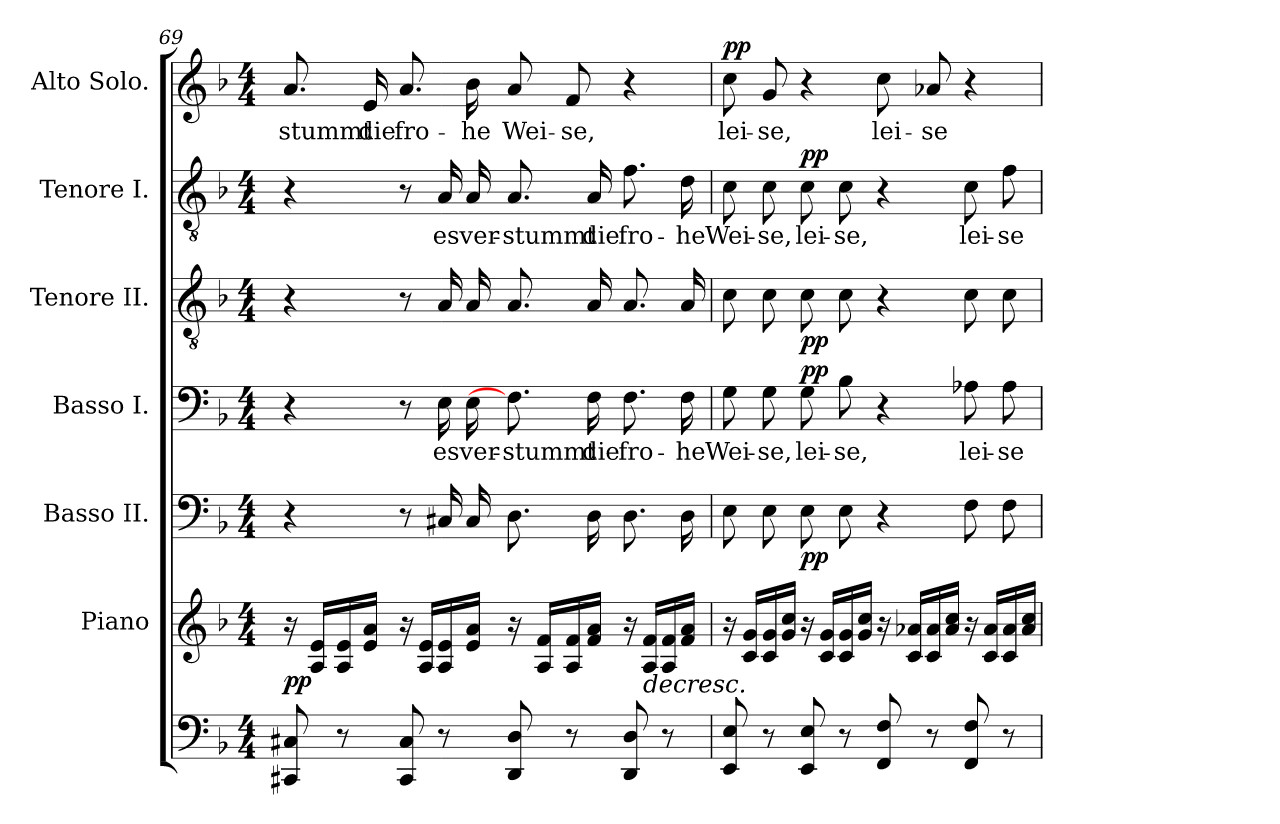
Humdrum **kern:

**kern	**kern	**dynam	**kern	**dynam	**kern	**text	**dynam	**kern	**dynam	**kern	**text	**dynam	**kern	**text	**dynam
*part7	*part6	*part6	*part5	*part5	*part4	*part4	*part4	*part3	*part3	*part2	*part2	*part2	*part1	*part1	*part1
*staff7	*staff6	*staff6	*staff5	*staff5	*staff4	*staff4	*staff4	*staff3	*staff3	*staff2	*staff2	*staff2	*staff1	*staff1	*staff1
*	*I"Piano	*	*I"Basso II.	*	*I"Basso I.	*	*	*I"Tenore II.	*	*I"Tenore I.	*	*	*I"Alto Solo.	*	*
*	*I'Piano	*	*I'Basso II.	*	*I'Basso I.	*	*	*I'Tenore II.	*	*I'Tenore I.	*	*	*I'Alto Solo.	*	*
*clefF4	*clefG2	*	*clefF4	*	*clefF4	*	*	*clefGv2	*	*clefGv2	*	*	*clefG2	*	*
*k[b-]	*k[b-]	*	*k[b-]	*	*k[b-]	*	*	*k[b-]	*	*k[b-]	*	*	*k[b-]	*	*
*F:	*F:	*	*F:	*	*F:	*	*	*F:	*	*F:	*	*	*F:	*	*
*M4/4	*M4/4	*	*M4/4	*	*M4/4	*	*	*M4/4	*	*M4/4	*	*	*M4/4	*	*
=69	=69	=69	=69	=69	=69	=69	=69	=69	=69	=69	=69	=69	=69	=69	=69
*	*^	*	*^	*	*^	*	*	*^	*	*	*	*	*	*	*
!	!	!	!	!	!	!	!	!	!	!	!	!	!	!	!	!	!	!LO:LY:b:color=#000000	!
8CC#Xi/ 8C#Xi	16r	8ryy	pp	4r	2ryy	.	4r	4ryy	.	.	4r	8ryy	.	4r	.	.	8.ai/	-stummt	.
.	16Ai/ 16eiLL	.	.	.	.	.	.	.	.	.	.	.	.	.	.	.	.	.	.
8r	16Ai/ 16ei	8ryy	.	.	.	.	.	.	.	.	.	2..ryy	.	.	.	.	.	.	.
!	!	!	!	!	!	!	!	!	!	!	!	!	!	!	!	!	!	!LO:LY:b:color=#000000	!
.	16ei/ 16aiJJ	.	.	.	.	.	.	.	.	.	.	.	.	.	.	.	16ei/	die	.
!	!	!	!	!	!	!	!	!	!	!	!	!	!	!	!	!	!	!LO:LY:b:color=#000000	!
8CC#i/ 8C#i	16r	8ryy	.	8r	.	.	8r	8ryy	.	.	8r	.	.	8r	.	.	8.ai/	fro-	.
.	16Ai/ 16eiLL	.	.	.	.	.	.	.	.	.	.	.	.	.	.	.	.	.	.
!	!	!	!	!	!	!	!	!	!LO:LY:b:color=#000000	!	!	!	!	!	!	!	!	!	!
!	!	!	!	!	!	!	!	!	!	!	!	!	!	!	!LO:LY:b:color=#000000	!	!	!	!
8r	16Ai/ 16ei	8ryy	.	16C#Xi/	.	.	16Ei\	8ryy	es	.	16Ai/	.	.	16Ai/	es	.	.	.	.
!	!	!	!	!	!	!	!	!	!LO:LY:b:color=#000000	!	!	!	!	!	!	!	!	!	!
!	!	!	!	!	!	!	!	!	!	!	!	!	!	!	!LO:LY:b:color=#000000	!	!	!	!
!	!	!	!	!	!	!	!	!	!	!	!	!	!	!	!	!	!	!LO:LY:b:color=#000000	!
.	16ei/ 16aiJJ	.	.	16C#i/	.	.	16Ei\	.	ver-	.	16Ai/	.	.	16Ai/	ver-	.	16b-i\	-he	.
!	!	!	!	!	!	!	!	!	!LO:LY:b:color=#000000	!	!	!	!	!	!	!	!	!	!
!	!	!	!	!	!	!	!	!	!	!	!	!	!	!	!LO:LY:b:color=#000000	!	!	!	!
!	!	!	!	!	!	!	!	!	!	!	!	!	!	!	!	!	!	!LO:LY:b:color=#000000	!
8DDi/ 8Di	16r	8ryy	.	8.Di\	8ryy	.	8.Fi\]	8ryy	-stummt	.	8.Ai/	.	.	8.Ai/	-stummt	.	8ai/	Wei-	.
.	16Ai/ 16fiLL	.	.	.	.	.	.	.	.	.	.	.	.	.	.	.	.	.	.
!	!	!	!	!	!	!	!	!	!	!	!	!	!	!	!	!	!	!LO:LY:b:color=#000000	!
8r	16Ai/ 16fi	8ryy	.	.	8ryy	.	.	8ryy	.	.	.	.	.	.	.	.	8fi/	-se,	.
!	!	!	!	!	!	!	!	!	!LO:LY:b:color=#000000	!	!	!	!	!	!	!	!	!	!
!	!	!	!	!	!	!	!	!	!	!	!	!	!	!	!LO:LY:b:color=#000000	!	!	!	!
.	16fi/ 16aiJJ	.	.	16Di\	.	.	16Fi\	.	die	.	16Ai/	.	.	16Ai/	die	.	.	.	.
!	!	!	!	!	!	!	!	!	!LO:LY:b:color=#000000	!	!	!	!	!	!	!	!	!	!
!	!	!	!	!	!	!	!	!	!	!	!	!	!	!	!LO:LY:b:color=#000000	!	!	!	!
8DDi/ 8Di	16r	8ryy	.	8.Di\	8ryy	.	8.Fi\	8ryy	fro-	.	8.Ai/	.	.	8.fi\	fro-	.	4r	.	.
!	!LO:TX:b:i:t=decresc.	!	!	!	!	!	!	!	!	!	!	!	!	!	!	!	!	!	!
.	16Ai/ 16fiLL	.	.	.	.	.	.	.	.	.	.	.	.	.	.	.	.	.	.
8r	16Ai/ 16fi	8ryy	.	.	8ryy	.	.	8ryy	.	.	.	.	.	.	.	.	.	.	.
!	!	!	!	!	!	!	!	!	!LO:LY:b:color=#000000	!	!	!	!	!	!	!	!	!	!
!	!	!	!	!	!	!	!	!	!	!	!	!	!	!	!LO:LY:b:color=#000000	!	!	!	!
.	16fi/ 16aiJJ	.	.	16Di\	.	.	16Fi\	.	-he	.	16Ai/	.	.	16di\	-he	.	.	.	.
*	*	*	*	*v	*v	*	*	*	*	*	*v	*v	*	*	*	*	*	*	*
*	*	*	*	*	*	*v	*v	*	*	*	*	*	*	*	*	*	*
!!LO:LB:g=z
=70	=70	=70	=70	=70	=70	=70	=70	=70	=70	=70	=70	=70	=70	=70	=70	=70
!	!	!	!	!	!	!	!LO:LY:b:color=#000000	!	!	!	!	!	!	!	!	!
!	!	!	!	!	!	!	!	!	!	!	!	!LO:LY:b:color=#000000	!	!	!	!
!	!	!	!	!	!	!	!	!	!	!	!	!	!	!	!LO:LY:b:color=#000000	!
8EEi/ 8Ei	16r	8ryy	.	8Ei\	.	8Gi\	Wei-	.	8ci\	.	8ci\	Wei-	.	8cci\	lei-	pp
.	16ci/ 16giLL	.	.	.	.	.	.	.	.	.	.	.	.	.	.	.
!	!	!	!	!	!	!	!LO:LY:b:color=#000000	!	!	!	!	!	!	!	!	!
!	!	!	!	!	!	!	!	!	!	!	!	!LO:LY:b:color=#000000	!	!	!	!
!	!	!	!	!	!	!	!	!	!	!	!	!	!	!	!LO:LY:b:color=#000000	!
8r	16ci/ 16gi	8ryy	.	8Ei\	.	8Gi\	-se,	.	8ci\	.	8ci\	-se,	.	8gi/	-se,	.
.	16gi/ 16cciJJ	.	.	.	.	.	.	.	.	.	.	.	.	.	.	.
!	!	!	!	!	!	!	!LO:LY:b:color=#000000	!	!	!	!	!	!	!	!	!
!	!	!	!	!	!	!	!	!	!	!	!	!LO:LY:b:color=#000000	!	!	!	!
8EEi/ 8Ei	16r	8ryy	.	8Ei\	pp	8Gi\	lei-	pp	8ci\	pp	8ci\	lei-	pp	4r	.	.
.	16ci/ 16giLL	.	.	.	.	.	.	.	.	.	.	.	.	.	.	.
!	!	!	!	!	!	!	!LO:LY:b:color=#000000	!	!	!	!	!	!	!	!	!
!	!	!	!	!	!	!	!	!	!	!	!	!LO:LY:b:color=#000000	!	!	!	!
8r	16ci/ 16gi	8ryy	.	8Ei\	.	8B-i\	-se,	.	8ci\	.	8ci\	-se,	.	.	.	.
.	16gi/ 16cciJJ	.	.	.	.	.	.	.	.	.	.	.	.	.	.	.
!	!	!	!	!	!	!	!	!	!	!	!	!	!	!	!LO:LY:b:color=#000000	!
8FFi/ 8Fi	16r	8ryy	.	4r	.	4r	.	.	4r	.	4r	.	.	8cci\	lei-	.
.	16ci/ 16a-XiLL	.	.	.	.	.	.	.	.	.	.	.	.	.	.	.
!	!	!	!	!	!	!	!	!	!	!	!	!	!	!	!LO:LY:b:color=#000000	!
8r	16ci/ 16a-i	8ryy	.	.	.	.	.	.	.	.	.	.	.	8a-Xi/	-se	.
.	16a-i/ 16cciJJ	.	.	.	.	.	.	.	.	.	.	.	.	.	.	.
!	!	!	!	!	!	!	!LO:LY:b:color=#000000	!	!	!	!	!	!	!	!	!
!	!	!	!	!	!	!	!	!	!	!	!	!LO:LY:b:color=#000000	!	!	!	!
8FFi/ 8Fi	16r	8ryy	.	8Fi\	.	8A-Xi\	lei-	.	8ci\	.	8ci\	lei-	.	4r	.	.
.	16ci/ 16a-iLL	.	.	.	.	.	.	.	.	.	.	.	.	.	.	.
!	!	!	!	!	!	!	!LO:LY:b:color=#000000	!	!	!	!	!	!	!	!	!
!	!	!	!	!	!	!	!	!	!	!	!	!LO:LY:b:color=#000000	!	!	!	!
8r	16ci/ 16a-i	8ryy	.	8Fi\	.	8A-i\	-se	.	8ci\	.	8fi\	-se	.	.	.	.
.	16a-i/ 16cciJJ	.	.	.	.	.	.	.	.	.	.	.	.	.	.	.
*	*v	*v	*	*	*	*	*	*	*	*	*	*	*	*	*	*
=	=	=	=	=	=	=	=	=	=	=	=	=	=	=	=
*-	*-	*-	*-	*-	*-	*-	*-	*-	*-	*-	*-	*-	*-	*-	*-
